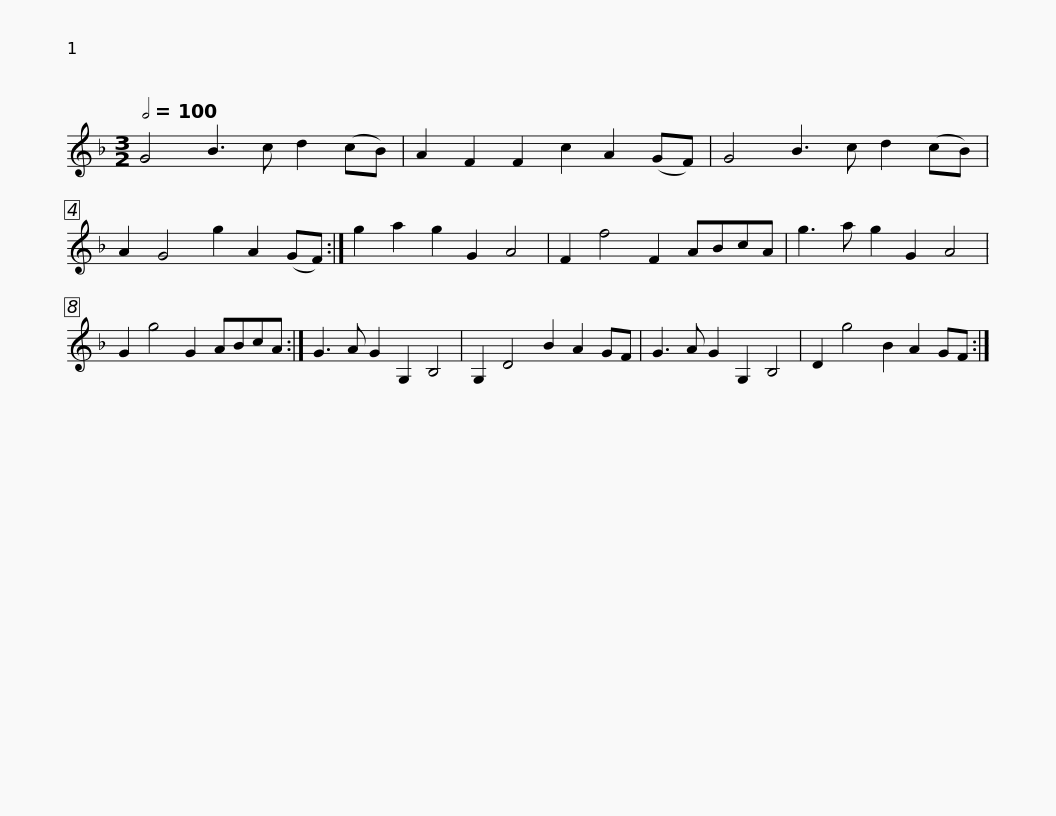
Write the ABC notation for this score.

X:1
L:1/8
Q:1/2=100
M:3/2
I:linebreak $
K:F
V:1 treble
V:1
 G4 B3 c d2 (cB) | A2 F2 F2 c2 A2 (GF) | G4 B3 c d2 (cB) | A2 G4 g2 A2 (GF) :| g2 a2 g2 G2 A4 | %5
 F2 f4 F2 ABcA |$ g3 a g2 G2 A4 | G2 g4 G2 ABcA :| G3 A G2 G,2 B,4 | G,2 D4 B2 A2 GF | %10
 G3 A G2 G,2 B,4 | D2 g4 B2 A2 GF :| %12
